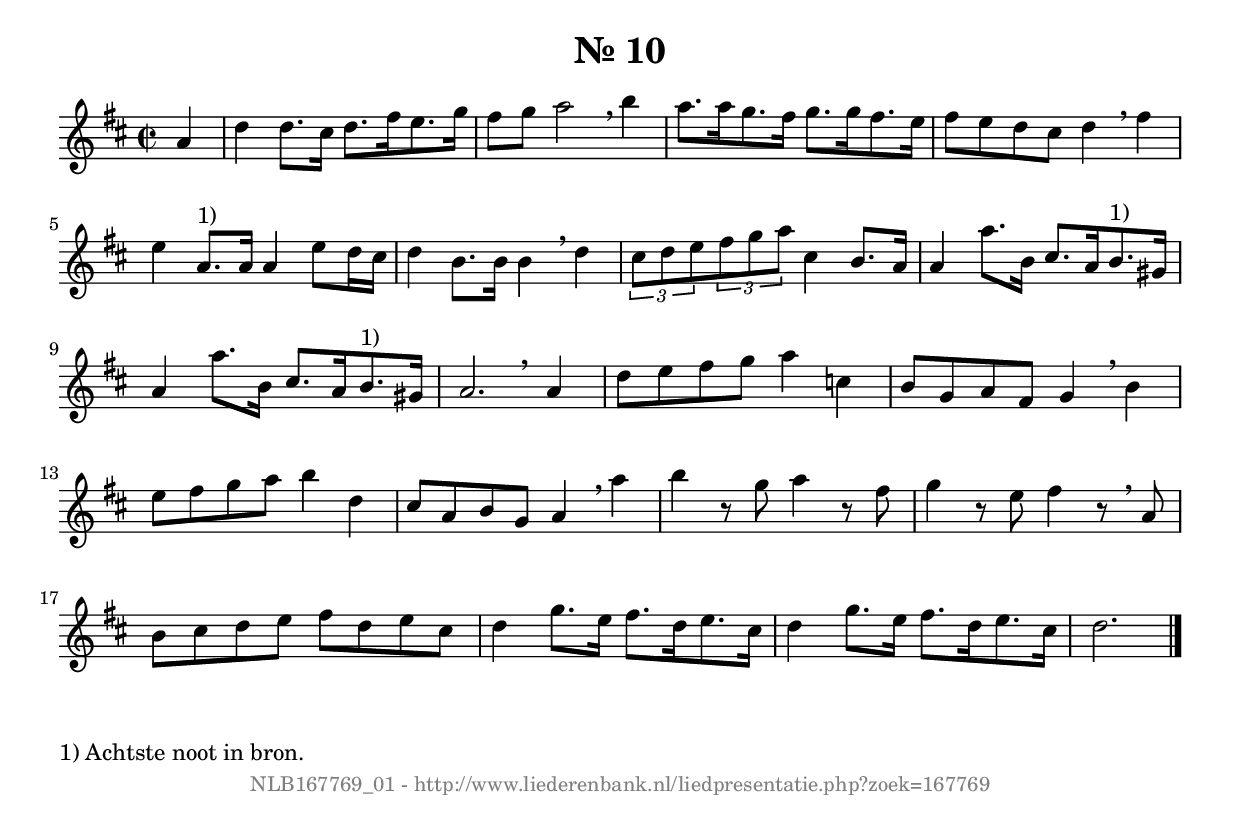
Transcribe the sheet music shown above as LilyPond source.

%
% produced by wce2krn 1.64 (7 June 2014)
%
\version"2.16"
#(append! paper-alist '(("long" . (cons (* 210 mm) (* 2000 mm)))))
#(set-default-paper-size "long")
sb = {\breathe}
mBreak = {\breathe }
bBreak = {\breathe }
x = {\once\override NoteHead #'style = #'cross }
gl=\glissando
itime={\override Staff.TimeSignature #'stencil = ##f }
ficta = {\once\set suggestAccidentals = ##t}
fine = {\once\override Score.RehearsalMark #'self-alignment-X = #1 \mark \markup {\italic{Fine}}}
dc = {\once\override Score.RehearsalMark #'self-alignment-X = #1 \mark \markup {\italic{D.C.}}}
dcf = {\once\override Score.RehearsalMark #'self-alignment-X = #1 \mark \markup {\italic{D.C. al Fine}}}
dcc = {\once\override Score.RehearsalMark #'self-alignment-X = #1 \mark \markup {\italic{D.C. al Coda}}}
ds = {\once\override Score.RehearsalMark #'self-alignment-X = #1 \mark \markup {\italic{D.S.}}}
dsf = {\once\override Score.RehearsalMark #'self-alignment-X = #1 \mark \markup {\italic{D.S. al Fine}}}
dsc = {\once\override Score.RehearsalMark #'self-alignment-X = #1 \mark \markup {\italic{D.S. al Coda}}}
pv = {\set Score.repeatCommands = #'((volta "1"))}
sv = {\set Score.repeatCommands = #'((volta "2"))}
tv = {\set Score.repeatCommands = #'((volta "3"))}
qv = {\set Score.repeatCommands = #'((volta "4"))}
xv = {\set Score.repeatCommands = #'((volta #f))}
\header{ tagline = ""
title = "Nr. 10"
}
\score {{
\key d \major
\relative g'
{
\set melismaBusyProperties = #'()
\partial 32*8
\time 2/2
\tempo 4=120
\override Score.MetronomeMark #'transparent = ##t
\override Score.RehearsalMark #'break-visibility = #(vector #t #t #f)
a4 d d8. cis16 d8. fis16 e8. g16 fis8 g a2 \sb b4 a8. a16 g8. fis16 g8. g16 fis8. e16 fis8 e d cis d4 \sb fis e a,8.^"1)" a16 a4 e'8 d16 cis d4 b8. b16 b4 \sb d \times 2/3 { cis8 d e } \times 2/3 { fis g a } cis,4 b8. a16 a4 a'8. b,16 cis8. a16 b8.^"1)" gis16 a4 a'8. b,16 cis8. a16 b8.^"1)" gis16 a2. \bar":|:" \bBreak
a4 d8 e fis g a4 c, b8 g a fis g4 \sb b e8 fis g a b4 d, cis8 a b g a4 \sb a' b r8 g a4 r8 fis g4 r8 e fis4 r8 \sb a,8 b cis d e fis d e cis d4 g8. e16 fis8. d16 e8. cis16 d4 g8. e16 fis8. d16 e8. cis16 d2. \bar"|."
 }}
 \midi { }
 \layout {
            indent = 0.0\cm
}
}
\markup { \wordwrap-string #" 
1) Achtste noot in bron.
"}
\markup { \vspace #0 } \markup { \with-color #grey \fill-line { \center-column { \smaller "NLB167769_01 - http://www.liederenbank.nl/liedpresentatie.php?zoek=167769" } } }
